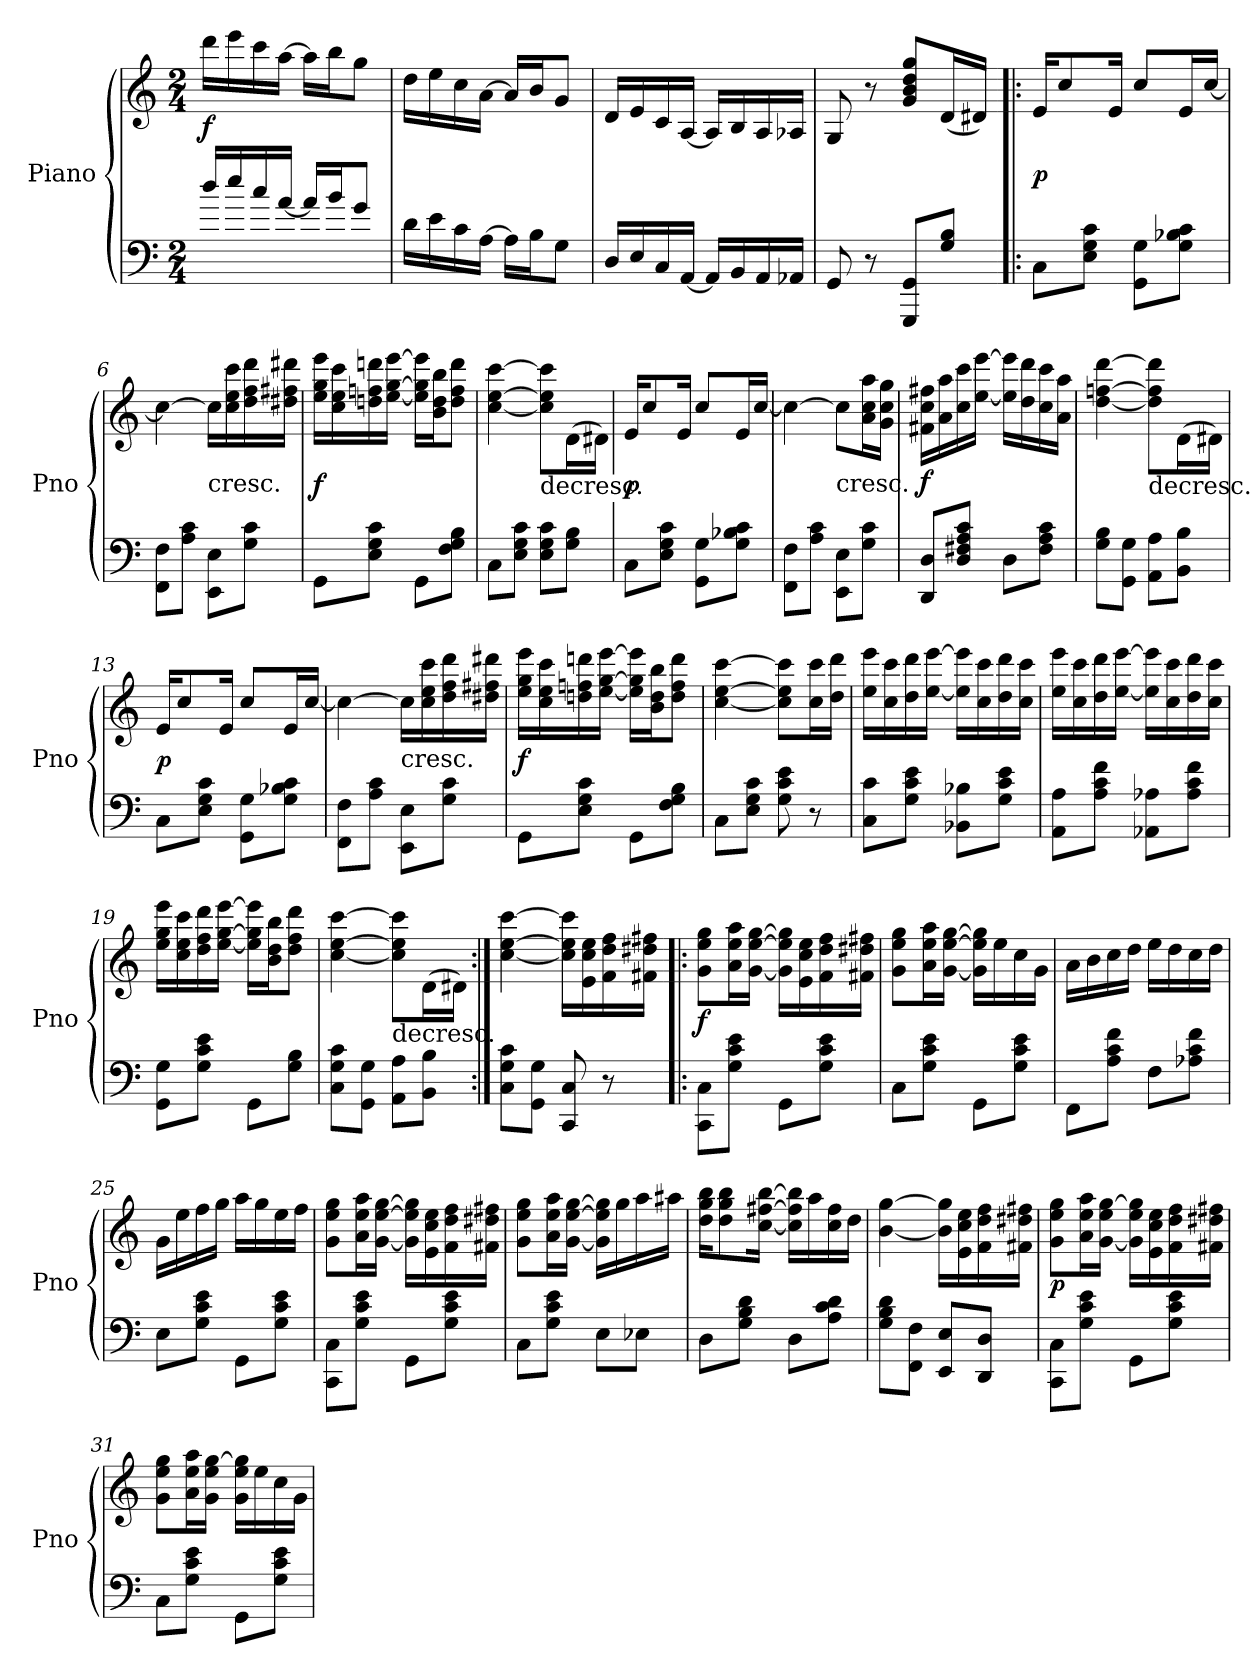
**kern	**kern	**dynam
*part1	*part1	*part1
*staff2	*staff1	*staff1/2
*I"Piano	*	*
*I'Pno	*	*
*clefF4	*clefG2	*
*k[]	*k[]	*
*C:	*C:	*
*M2/4	*M2/4	*
*MM100	*MM100	*
=1	=1	=1
16dd/LL	16ddd\LL	f
16ee/	16eee\	.
16cc/	16ccc\	.
[16a/JJ	[16aa\JJ	.
16a/LL]	16aa\LL]	.
16b/J	16bb\J	.
8g/J	8gg\J	.
=2	=2	=2
16d\LL	16dd\LL	.
16e\	16ee\	.
16c\	16cc\	.
[16A\JJ	[16a\JJ	.
16A\LL]	16a/LL]	.
16B\J	16b/J	.
8G\J	8g/J	.
=3	=3	=3
16D/LL	16d/LL	.
16E/	16e/	.
16C/	16c/	.
[16AA/JJ	[16A/JJ	.
16AA/LL]	16A/LL]	.
16BB/	16B/	.
16AA/	16A/	.
16AA-X/JJ	16A-X/JJ	.
=4	=4	=4
8GG/	8G/	.
8r	8r	.
8GGG/ 8GG/L	8g/ 8b/ 8dd/ 8gg/L	.
8G/ 8B/J	(16d/L	.
.	16d#X/JJ)	.
=5!|:	=5!|:	=5!|:
8C\L	16e/KL	p
.	8cc/	.
8E\ 8G\ 8c\J	.	.
.	16e/Jk	.
8GG\ 8G\L	8cc/L	.
8G\ 8B-X\ 8c\J	16e/L	.
.	[16cc/JJ	.
=6	=6	=6
8FF\ 8F\L	4cc\_	.
8A\ 8c\J	.	.
!	!LO:TX:c:t=cresc.	!
8EE\ 8E\L	16cc\LL]	.
.	16cc\ 16ee\ 16ccc\	.
8G\ 8c\J	16dd\ 16ff\ 16ddd\	.
.	16dd#X\ 16ff#X\ 16ddd#X\JJ	.
=7	=7	=7
8GG\L	16ee\ 16gg\ 16eee\LL	f
.	16cc\ 16ee\ 16ccc\	.
8E\ 8G\ 8c\J	16ddn\ 16ffn\ 16dddn\	.
.	[16ee\ [16gg\ [16eee\JJ	.
8GG\L	16ee]\ 16gg]\ 16eee]\LL	.
.	16b\ 16dd\ 16bb\J	.
8F\ 8G\ 8B\J	8dd\ 8ff\ 8ddd\J	.
=8	=8	=8
8C\L	[4cc\ [4ee\ [4ccc\	.
8E\ 8G\ 8c\J	.	.
!	!LO:TX:c:t=decresc.	!
8E\ 8G\ 8c\L	8cc]\ 8ee]\ 8ccc]\L	.
8G\ 8B\J	(16d\L	.
.	16d#X\JJ)	.
=9	=9	=9
8C\L	16e/KL	p
.	8cc/	.
8E\ 8G\ 8c\J	.	.
.	16e/Jk	.
8GG\ 8G\L	8cc/L	.
8G\ 8B-X\ 8c\J	16e/L	.
.	[16cc/JJ	.
=10	=10	=10
8FF\ 8F\L	4cc\_	.
8A\ 8c\J	.	.
!	!LO:TX:c:t=cresc.	!
8EE\ 8E\L	8cc\L]	.
8G\ 8c\J	16a\ 16cc\ 16aa\L	.
.	16g\ 16cc\ 16gg\JJ	.
=11	=11	=11
8DD/ 8D/L	16f#X\ 16cc\ 16ff#X\LL	f
.	16a\ 16aa\	.
8D/ 8F#X/ 8A/ 8c/J	16cc\ 16ccc\	.
.	[16ee\ [16eee\JJ	.
8D\L	16ee]\ 16eee]\LL	.
.	16dd\ 16ddd\	.
8F#\ 8A\ 8c\J	16cc\ 16ccc\	.
.	16a\ 16aa\JJ	.
=12	=12	=12
8G\ 8B\L	[4dd\ [4ffn\ [4ddd\	.
8GG\ 8G\J	.	.
!	!LO:TX:c:t=decresc.	!
8AA\ 8A\L	8dd]\ 8ff]\ 8ddd]\L	.
8BB\ 8B\J	(16d\L	.
.	16d#X\JJ)	.
=13	=13	=13
8C\L	16e/KL	p
.	8cc/	.
8E\ 8G\ 8c\J	.	.
.	16e/Jk	.
8GG\ 8G\L	8cc/L	.
8G\ 8B-X\ 8c\J	16e/L	.
.	[16cc/JJ	.
=14	=14	=14
8FF\ 8F\L	4cc\_	.
8A\ 8c\J	.	.
!	!LO:TX:c:t=cresc.	!
8EE\ 8E\L	16cc\LL]	.
.	16cc\ 16ee\ 16ccc\	.
8G\ 8c\J	16dd\ 16ff\ 16ddd\	.
.	16dd#X\ 16ff#X\ 16ddd#X\JJ	.
=15	=15	=15
8GG\L	16ee\ 16gg\ 16eee\LL	f
.	16cc\ 16ee\ 16ccc\	.
8E\ 8G\ 8c\J	16ddn\ 16ffn\ 16dddn\	.
.	[16ee\ [16gg\ [16eee\JJ	.
8GG\L	16ee]\ 16gg]\ 16eee]\LL	.
.	16b\ 16dd\ 16bb\J	.
8F\ 8G\ 8B\J	8dd\ 8ff\ 8ddd\J	.
=16	=16	=16
8C\L	[4cc\ [4ee\ [4ccc\	.
8E\ 8G\ 8c\J	.	.
8G\ 8c\ 8e\	8cc]\ 8ee]\ 8ccc]\L	.
8r	16cc\ 16ccc\L	.
.	16dd\ 16ddd\JJ	.
=17	=17	=17
8C\ 8c\L	16ee\ 16eee\LL	.
.	16cc\ 16ccc\	.
8G\ 8c\ 8e\J	16dd\ 16ddd\	.
.	[16ee\ [16eee\JJ	.
8BB-X\ 8B-X\L	16ee]\ 16eee]\LL	.
.	16cc\ 16ccc\	.
8G\ 8c\ 8e\J	16dd\ 16ddd\	.
.	16cc\ 16ccc\JJ	.
=18	=18	=18
8AA\ 8A\L	16ee\ 16eee\LL	.
.	16cc\ 16ccc\	.
8A\ 8c\ 8f\J	16dd\ 16ddd\	.
.	[16ee\ [16eee\JJ	.
8AA-X\ 8A-X\L	16ee]\ 16eee]\LL	.
.	16cc\ 16ccc\	.
8A-\ 8c\ 8f\J	16dd\ 16ddd\	.
.	16cc\ 16ccc\JJ	.
=19	=19	=19
8GG\ 8G\L	16ee\ 16gg\ 16eee\LL	.
.	16cc\ 16ee\ 16ccc\	.
8G\ 8c\ 8e\J	16dd\ 16ff\ 16ddd\	.
.	[16ee\ [16gg\ [16eee\JJ	.
8GG\L	16ee]\ 16gg]\ 16eee]\LL	.
.	16b\ 16dd\ 16bb\J	.
8G\ 8B\J	8dd\ 8ff\ 8ddd\J	.
=20	=20	=20
8C\ 8G\ 8c\L	[4cc\ [4ee\ [4ccc\	.
8GG\ 8G\J	.	.
!	!LO:TX:c:t=decresc.	!
8AA\ 8A\L	8cc]\ 8ee]\ 8ccc]\L	.
8BB\ 8B\J	(16d\L	.
.	16d#X\JJ)	.
=21:|!	=21:|!	=21:|!
8C\ 8G\ 8c\L	[4cc\ [4ee\ [4ccc\	.
8GG\ 8G\J	.	.
8CC/ 8C/	16cc]\ 16ee]\ 16ccc]\LL	.
.	16e\ 16cc\ 16ee\	.
8r	16f\ 16dd\ 16ff\	.
.	16f#X\ 16dd#X\ 16ff#X\JJ	.
=22!|:	=22!|:	=22!|:
8CC\ 8C\L	8g\ 8ee\ 8gg\L	f
8G\ 8c\ 8e\J	16a\ 16ee\ 16aa\L	.
.	[16g\ [16ee\ [16gg\JJ	.
8GG\L	16g]\ 16ee]\ 16gg]\LL	.
.	16e\ 16cc\ 16ee\	.
8G\ 8c\ 8e\J	16f\ 16dd\ 16ff\	.
.	16f#X\ 16dd#X\ 16ff#X\JJ	.
=23	=23	=23
8C\L	8g\ 8ee\ 8gg\L	.
8G\ 8c\ 8e\J	16a\ 16ee\ 16aa\L	.
.	[16g\ [16ee\ [16gg\JJ	.
8GG\L	16g]\ 16ee]\ 16gg]\LL	.
.	16ee\	.
8G\ 8c\ 8e\J	16cc\	.
.	16g\JJ	.
=24	=24	=24
8FF\L	16a\LL	.
.	16b\	.
8A\ 8c\ 8f\J	16cc\	.
.	16dd\JJ	.
8F\L	16ee\LL	.
.	16dd\	.
8A-X\ 8c\ 8f\J	16cc\	.
.	16dd\JJ	.
=25	=25	=25
8E\L	16g\LL	.
.	16ee\	.
8G\ 8c\ 8e\J	16ff\	.
.	16gg\JJ	.
8GG\L	16aa\LL	.
.	16gg\	.
8G\ 8c\ 8e\J	16ee\	.
.	16ff\JJ	.
=26	=26	=26
8CC\ 8C\L	8g\ 8ee\ 8gg\L	.
8G\ 8c\ 8e\J	16a\ 16ee\ 16aa\L	.
.	[16g\ [16ee\ [16gg\JJ	.
8GG\L	16g]\ 16ee]\ 16gg]\LL	.
.	16e\ 16cc\ 16ee\	.
8G\ 8c\ 8e\J	16f\ 16dd\ 16ff\	.
.	16f#X\ 16dd#X\ 16ff#X\JJ	.
=27	=27	=27
8C\L	8g\ 8ee\ 8gg\L	.
8G\ 8c\ 8e\J	16a\ 16ee\ 16aa\L	.
.	[16g\ [16ee\ [16gg\JJ	.
8E\L	16g]\ 16ee]\ 16gg]\LL	.
.	16gg\	.
8E-X\J	16aa\	.
.	16aa#X\JJ	.
=28	=28	=28
8D\L	16dd\ 16gg\ 16bb\KL	.
.	8dd\ 8gg\ 8bb\	.
8G\ 8B\ 8d\J	.	.
.	[16cc\ [16ff#X\ [16bb\Jk	.
8D\L	16cc]\ 16ff#]\ 16bb]\LL	.
.	16aa\	.
8A\ 8c\ 8d\J	16cc\ 16ff#\	.
.	16dd\JJ	.
=29	=29	=29
8G\ 8B\ 8d\L	[4b\ [4gg\	.
8FF\ 8F\J	.	.
8EE/ 8E/L	16b]\ 16gg]\LL	.
.	16e\ 16cc\ 16ee\	.
8DD/ 8D/J	16f\ 16dd\ 16ff\	.
.	16f#X\ 16dd#X\ 16ff#X\JJ	.
=30	=30	=30
8CC\ 8C\L	8g\ 8ee\ 8gg\L	p
8G\ 8c\ 8e\J	16a\ 16ee\ 16aa\L	.
.	[16g\ 16ee\ [16gg\JJ	.
8GG\L	16g]\ 16ee\ 16gg]\LL	.
.	16e\ 16cc\ 16ee\	.
8G\ 8c\ 8e\J	16f\ 16dd\ 16ff\	.
.	16f#X\ 16dd#X\ 16ff#X\JJ	.
=31	=31	=31
8C\L	8g\ 8ee\ 8gg\L	.
8G\ 8c\ 8e\J	16a\ 16ee\ 16aa\L	.
.	16g\ 16ee\ [16gg\JJ	.
8GG\L	16g\ 16ee\ 16gg]\LL	.
.	16ee\	.
8G\ 8c\ 8e\J	16cc\	.
.	16g\JJ	.
=	=	=
*-	*-	*-
